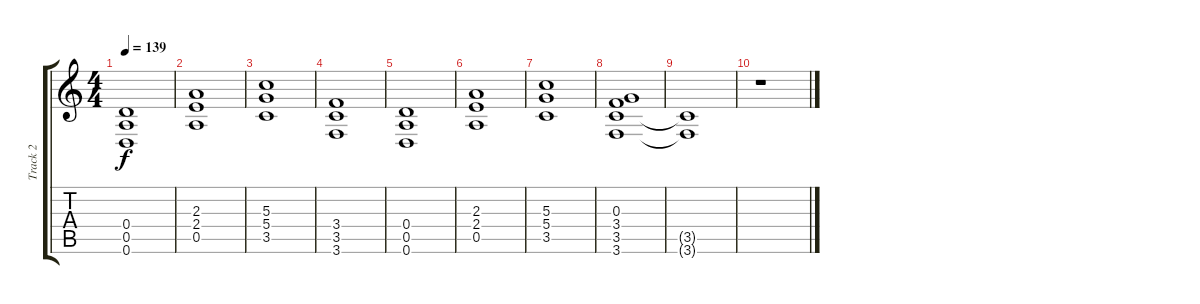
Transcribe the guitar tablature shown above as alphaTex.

\track ("Track 2" "Track 2") {instrument distortionguitar}
\staff {score tabs}
\tuning (E4 B3 G3 D3 A2 D2) {hide}
\ts (4 4)
\tempo 139
\clef g2
\ks c
(0.4 0.5 0.6).1{dy f} |
(2.3 2.4 0.5).1 |
(5.3 5.4 3.5).1 |
(3.4 3.5 3.6).1 |
(0.4 0.5 0.6).1 |
(2.3 2.4 0.5).1 |
(5.3 5.4 3.5).1 |
(0.3 3.4 3.5 3.6).1 |
(3.5{t} 3.6{t}).1 |
r.1
